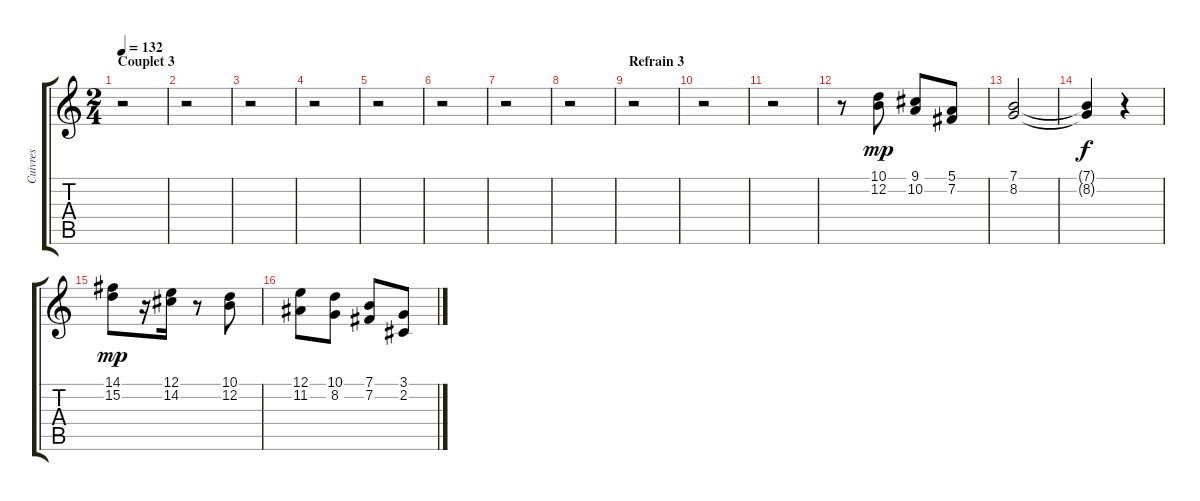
\track ("Cuivres" "Cuivres") {instrument brasssection}
\staff {score tabs}
\tuning (E4 B3 G3 D3 A2 E2) {hide}
\ts (2 4)
\section ("" "Couplet 3")
\tempo 132
\clef g2
\ks c
r.2{dy f} |
r.2 |
r.2 |
r.2 |
r.2 |
r.2 |
r.2 |
r.2 |
\section ("" "Refrain 3")
r.2 |
r.2 |
r.2 |
r.8 (10.1 12.2).8{dy mp} (9.1 10.2).8 (5.1 7.2).8 |
(7.1 8.2).2 |
(7.1{t} 8.2{t}).4{dy f} r.4 |
(14.1 15.2).8{dy mp} r.16 (12.1 14.2).16 r.8 (10.1 12.2).8 |
(12.1 11.2).8 (10.1 8.2).8 (7.1 7.2).8 (3.1 2.2).8
